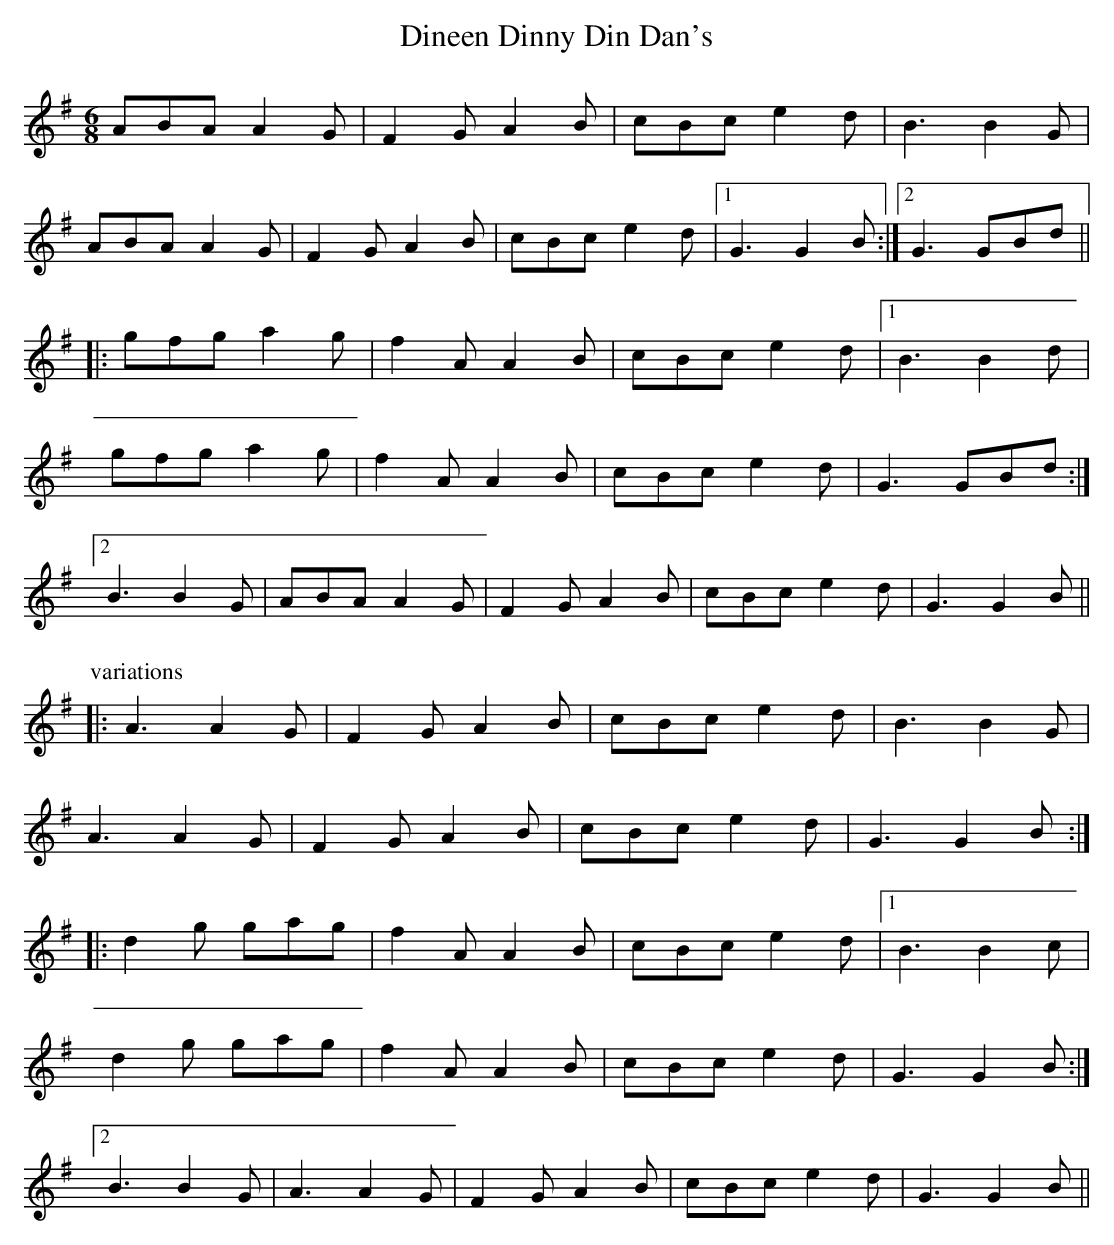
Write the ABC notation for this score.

X:1
T:Dineen Dinny Din Dan's
M:6/8
L:1/8
K:G
ABA A2G | F2G A2B | cBc e2d | B3 B2G |
ABA A2G | F2G A2B | cBc e2d |1 G3 G2B :|2 G3 GBd ||
|: gfg a2g | f2A A2B | cBc e2d |1 B3 B2d |
gfg a2g | f2A A2B | cBc e2d | G3 GBd :|
[2 B3 B2G | ABA A2G | F2G A2B | cBc e2d | G3 G2B ||
P:variations
|: A3 A2G | F2G A2B | cBc e2d | B3 B2G |
A3 A2G | F2G A2B | cBc e2d | G3 G2B :|
|: d2g gag | f2A A2B | cBc e2d |1 B3 B2c |
d2g gag | f2A A2B | cBc e2d | G3 G2B :|
[2 B3 B2G | A3 A2G | F2G A2B | cBc e2d | G3 G2B ||
